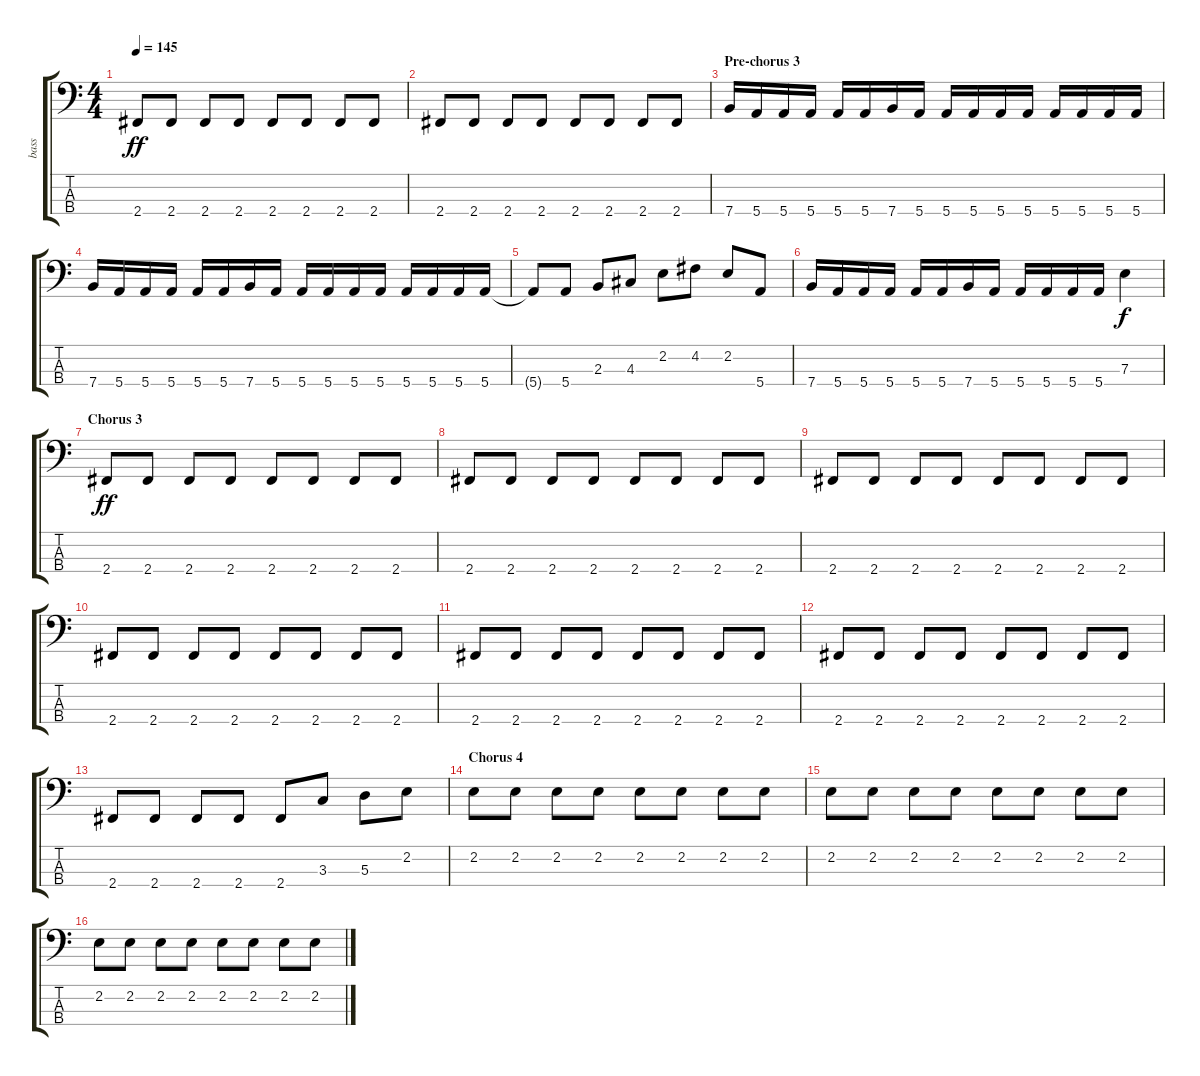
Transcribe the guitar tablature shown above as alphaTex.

\track ("bass" "bass") {instrument electricbassfinger}
\staff {score tabs}
\tuning (G2 D2 A1 E1) {hide}
\ts (4 4)
\tempo 145
\clef f4
\ks c
2.4.8{dy ff} 2.4.8 2.4.8 2.4.8 2.4.8 2.4.8 2.4.8 2.4.8 |
2.4.8 2.4.8 2.4.8 2.4.8 2.4.8 2.4.8 2.4.8 2.4.8 |
\section ("" "Pre-chorus 3")
7.4.16 5.4.16 5.4.16 5.4.16 5.4.16 5.4.16 7.4.16 5.4.16 5.4.16 5.4.16 5.4.16 5.4.16 5.4.16 5.4.16 5.4.16 5.4.16 |
7.4.16 5.4.16 5.4.16 5.4.16 5.4.16 5.4.16 7.4.16 5.4.16 5.4.16 5.4.16 5.4.16 5.4.16 5.4.16 5.4.16 5.4.16 5.4.16 |
5.4{t}.8 5.4.8 2.3.8 4.3.8 2.2.8 4.2.8 2.2.8 5.4.8 |
7.4.16 5.4.16 5.4.16 5.4.16 5.4.16 5.4.16 7.4.16 5.4.16 5.4.16 5.4.16 5.4.16 5.4.16 7.3.4{dy f} |
\section ("" "Chorus 3")
2.4.8{dy ff} 2.4.8 2.4.8 2.4.8 2.4.8 2.4.8 2.4.8 2.4.8 |
2.4.8 2.4.8 2.4.8 2.4.8 2.4.8 2.4.8 2.4.8 2.4.8 |
2.4.8 2.4.8 2.4.8 2.4.8 2.4.8 2.4.8 2.4.8 2.4.8 |
2.4.8 2.4.8 2.4.8 2.4.8 2.4.8 2.4.8 2.4.8 2.4.8 |
2.4.8 2.4.8 2.4.8 2.4.8 2.4.8 2.4.8 2.4.8 2.4.8 |
2.4.8 2.4.8 2.4.8 2.4.8 2.4.8 2.4.8 2.4.8 2.4.8 |
2.4.8 2.4.8 2.4.8 2.4.8 2.4.8 3.3.8 5.3.8 2.2.8 |
\section ("" "Chorus 4")
2.2.8 2.2.8 2.2.8 2.2.8 2.2.8 2.2.8 2.2.8 2.2.8 |
2.2.8 2.2.8 2.2.8 2.2.8 2.2.8 2.2.8 2.2.8 2.2.8 |
2.2.8 2.2.8 2.2.8 2.2.8 2.2.8 2.2.8 2.2.8 2.2.8
